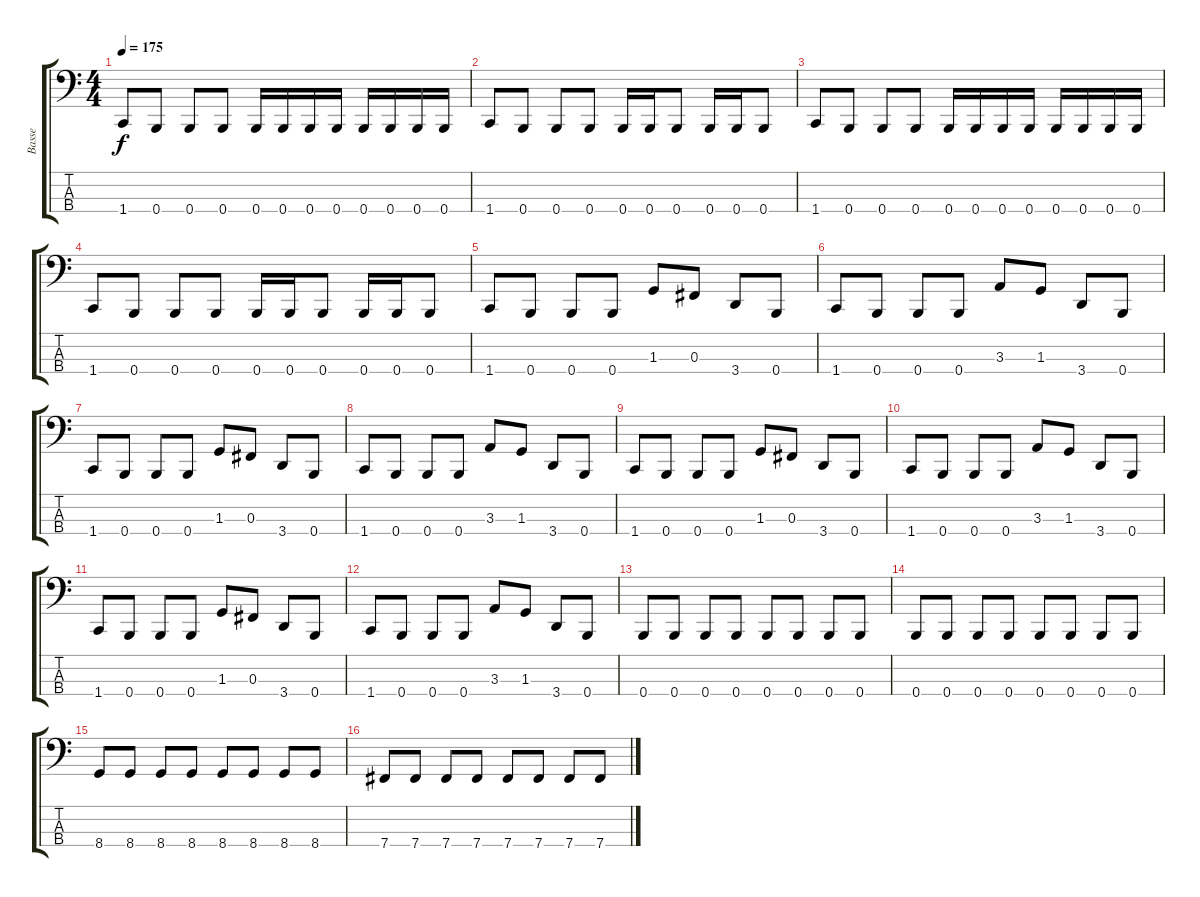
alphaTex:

\track ("Basse" "Basse") {instrument electricbassfinger}
\staff {score tabs}
\tuning (E2 B1 Gb1 B0) {hide}
\ts (4 4)
\tempo 175
\clef f4
\ks c
1.4.8{dy f} 0.4.8 0.4.8 0.4.8 0.4.16 0.4.16 0.4.16 0.4.16 0.4.16 0.4.16 0.4.16 0.4.16 |
1.4.8 0.4.8 0.4.8 0.4.8 0.4.16 0.4.16 0.4.8 0.4.16 0.4.16 0.4.8 |
1.4.8 0.4.8 0.4.8 0.4.8 0.4.16 0.4.16 0.4.16 0.4.16 0.4.16 0.4.16 0.4.16 0.4.16 |
1.4.8 0.4.8 0.4.8 0.4.8 0.4.16 0.4.16 0.4.8 0.4.16 0.4.16 0.4.8 |
1.4.8 0.4.8 0.4.8 0.4.8 1.3.8 0.3.8 3.4.8 0.4.8 |
1.4.8 0.4.8 0.4.8 0.4.8 3.3.8 1.3.8 3.4.8 0.4.8 |
1.4.8 0.4.8 0.4.8 0.4.8 1.3.8 0.3.8 3.4.8 0.4.8 |
1.4.8 0.4.8 0.4.8 0.4.8 3.3.8 1.3.8 3.4.8 0.4.8 |
1.4.8 0.4.8 0.4.8 0.4.8 1.3.8 0.3.8 3.4.8 0.4.8 |
1.4.8 0.4.8 0.4.8 0.4.8 3.3.8 1.3.8 3.4.8 0.4.8 |
1.4.8 0.4.8 0.4.8 0.4.8 1.3.8 0.3.8 3.4.8 0.4.8 |
1.4.8 0.4.8 0.4.8 0.4.8 3.3.8 1.3.8 3.4.8 0.4.8 |
0.4.8 0.4.8 0.4.8 0.4.8 0.4.8 0.4.8 0.4.8 0.4.8 |
0.4.8 0.4.8 0.4.8 0.4.8 0.4.8 0.4.8 0.4.8 0.4.8 |
8.4.8 8.4.8 8.4.8 8.4.8 8.4.8 8.4.8 8.4.8 8.4.8 |
7.4.8 7.4.8 7.4.8 7.4.8 7.4.8 7.4.8 7.4.8 7.4.8
